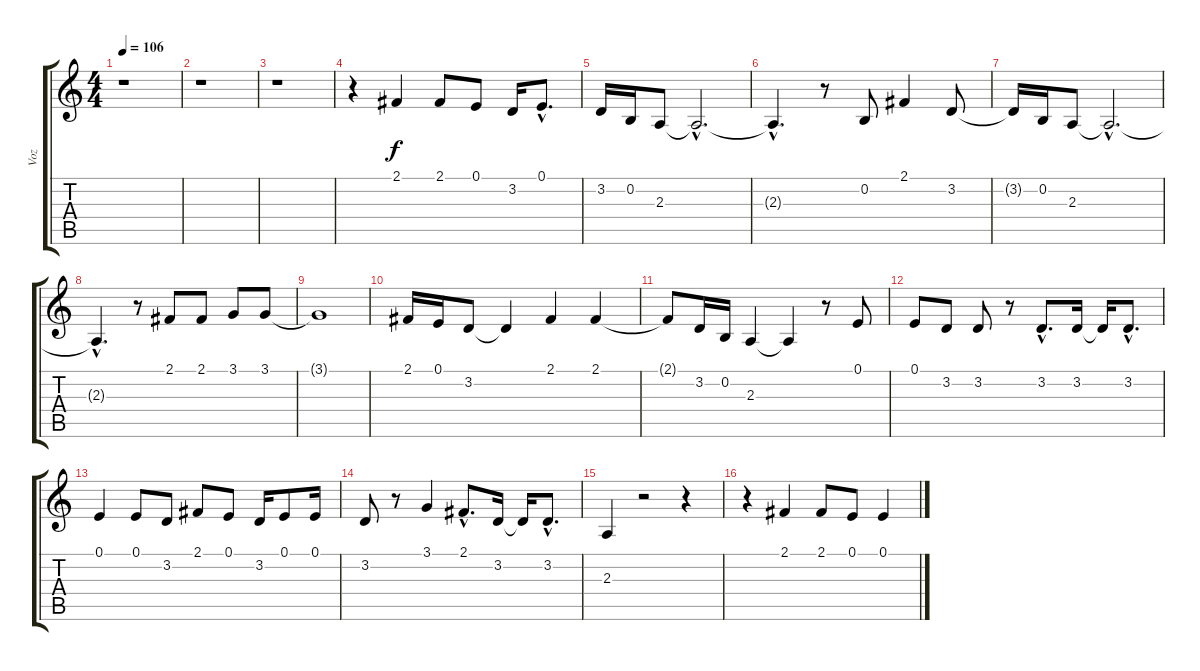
\track ("Voz" "Voz") {instrument drawbarorgan}
\staff {score tabs}
\tuning (E4 B3 G3 D3 A2 E2) {hide}
\ts (4 4)
\tempo 106
\clef g2
\ks c
r.1{dy f instrument drawbarorgan} |
r.1 |
r.1 |
r.4 2.1.4 2.1.8 0.1.8 3.2.16 0.1{hac}.8{d} |
3.2.16 0.2.16 2.3.8 2.3{hac t}.2{d} |
2.3{hac t}.4{d} r.8 0.2.8 2.1.4 3.2.8 |
3.2{t}.16 0.2.16 2.3.8 2.3{hac t}.2{d} |
2.3{hac t}.4{d} r.8 2.1.8 2.1.8 3.1.8 3.1.8 |
3.1{t}.1 |
2.1.16 0.1.16 3.2.8 3.2{t}.4 2.1.4 2.1.4 |
2.1{t}.8 3.2.16 0.2.16 2.3.4 2.3{t}.4 r.8 0.1.8 |
0.1.8 3.2.8 3.2.8 r.8 3.2{hac}.8{d} 3.2.16 3.2{t}.16 3.2{hac}.8{d} |
0.1.4 0.1.8 3.2.8 2.1.8 0.1.8 3.2.16 0.1.8 0.1.16 |
3.2.8 r.8 3.1.4 2.1{hac}.8{d} 3.2.16 3.2{t}.16 3.2{hac}.8{d} |
2.3.4 r.2 r.4 |
r.4 2.1.4 2.1.8 0.1.8 0.1.4
